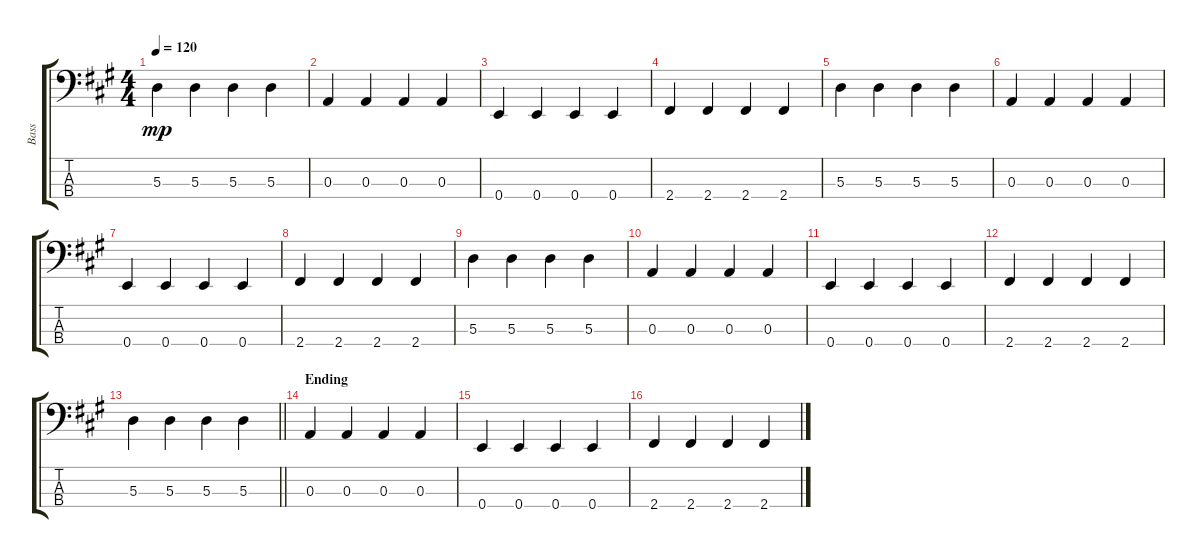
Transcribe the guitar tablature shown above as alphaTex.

\track ("Bass" "Bass") {instrument electricbassfinger}
\staff {score tabs}
\tuning (G2 D2 A1 E1) {hide}
\ts (4 4)
\tempo 120
\clef f4
\ks a
5.3.4{dy mp} 5.3.4 5.3.4 5.3.4 |
0.3.4 0.3.4 0.3.4 0.3.4 |
0.4.4 0.4.4 0.4.4 0.4.4 |
2.4.4 2.4.4 2.4.4 2.4.4 |
5.3.4 5.3.4 5.3.4 5.3.4 |
0.3.4 0.3.4 0.3.4 0.3.4 |
0.4.4 0.4.4 0.4.4 0.4.4 |
2.4.4 2.4.4 2.4.4 2.4.4 |
5.3.4 5.3.4 5.3.4 5.3.4 |
0.3.4 0.3.4 0.3.4 0.3.4 |
0.4.4 0.4.4 0.4.4 0.4.4 |
2.4.4 2.4.4 2.4.4 2.4.4 |
\barLineRight lightlight
5.3.4 5.3.4 5.3.4 5.3.4 |
\section ("" "Ending")
0.3.4 0.3.4 0.3.4 0.3.4 |
0.4.4 0.4.4 0.4.4 0.4.4 |
2.4.4 2.4.4 2.4.4 2.4.4
